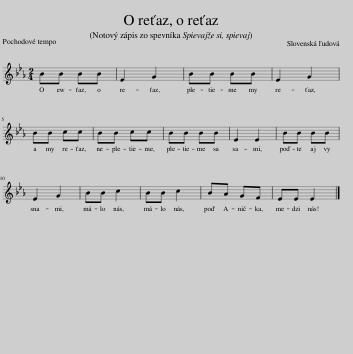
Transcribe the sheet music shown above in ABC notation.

X:1
L:1/8
M:2/4
I:linebreak $
K:Eb
V:1 treble
V:1
 BB BB | E2 G2 | BB BB | E2 G2 |$ BB cc | %5
 BB cc | BB BB | E2 E2 | BB BB |$ E2 G2 | %10
 BB c2 | BB c2 | BA GF | EE E2 |] %14
